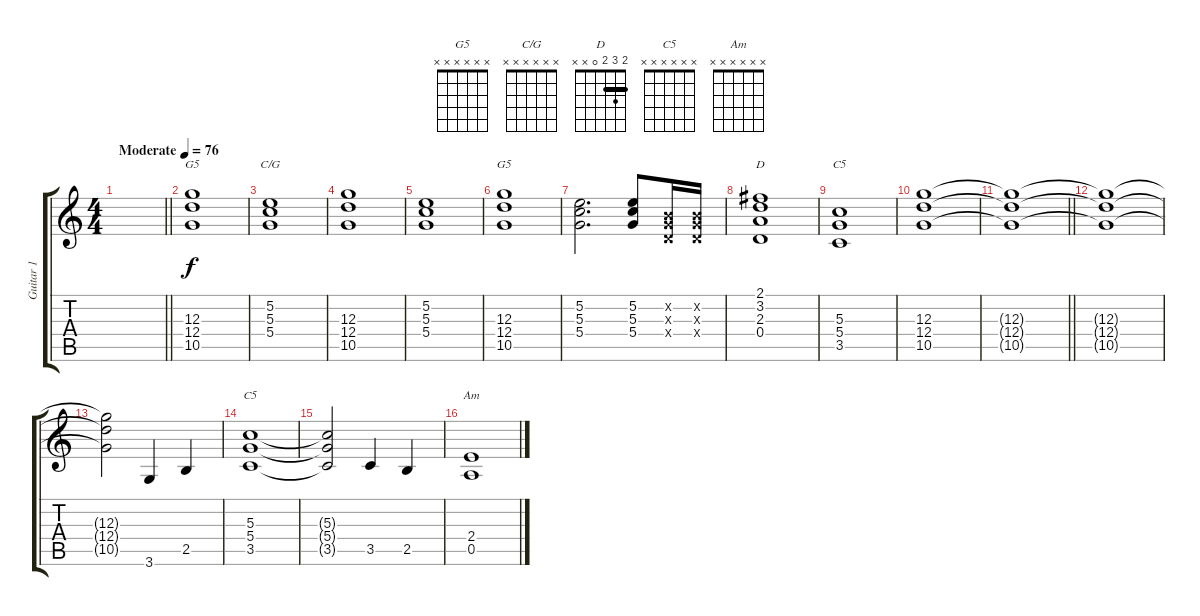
\track ("Guitar 1" "Guitar 1") {instrument distortionguitar}
\staff {score tabs}
\tuning (E4 B3 G3 D3 A2 E2) {hide}
\chord ("G5" x x 12 12 10 x) {firstfret 10 barre 12}
\chord ("C/G" x x x x x x)
\chord ("G5" x x x x x x)
\chord ("D" 2 3 2 0 x x) {barre 2}
\chord ("C5" x x 5 5 3 x) {barre 5}
\chord ("C5" x x x x x x)
\chord ("Am" x x x x x x)
\ts (4 4)
\tempo (76 "Moderate")
\clef g2
\barLineRight lightlight
\ks c
|
(12.3 12.4 10.5).1{ch "G5"} |
(5.2 5.3 5.4).1{ch "C/G"} |
(12.3 12.4 10.5).1 |
(5.2 5.3 5.4).1 |
(12.3 12.4 10.5).1{ch "G5"} |
(5.2 5.3 5.4).2{d} (5.2 5.3 5.4).8 (0.2{x} 0.3{x} 0.4{x}).16 (0.2{x} 0.3{x} 0.4{x}).16 |
(2.1 3.2 2.3 0.4).1{ch "D"} |
(5.3 5.4 3.5).1{ch "C5"} |
(12.3 12.4 10.5).1 |
\barLineRight lightlight
(12.3{t} 12.4{t} 10.5{t}).1 |
(12.3{t} 12.4{t} 10.5{t}).1 |
(12.3{t} 12.4{t} 10.5{t}).2 3.6.4 2.5.4 |
(5.3 5.4 3.5).1{ch "C5"} |
(5.3{t} 5.4{t} 3.5{t}).2 3.5.4 2.5.4 |
(2.4 0.5).1{ch "Am"}
